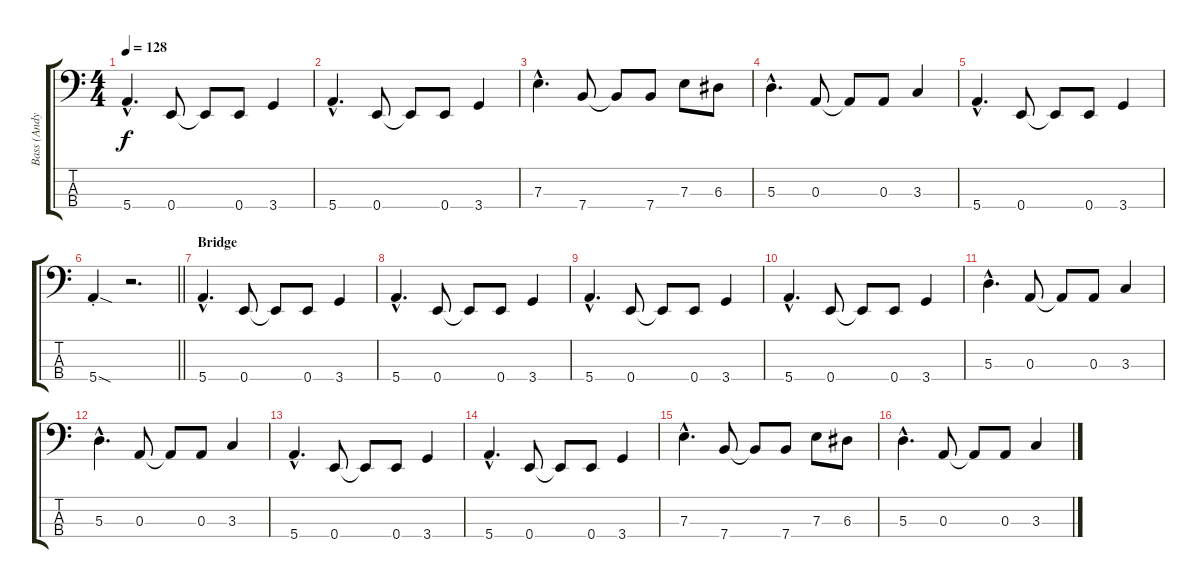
\track ("Bass (Andy)" "Bass (Andy") {instrument electricbassfinger}
\staff {score tabs}
\tuning (G2 D2 A1 E1) {hide}
\ts (4 4)
\tempo 128
\clef f4
\ks c
5.4{hac}.4{d dy f} 0.4.8 0.4{t}.8 0.4.8 3.4.4 |
5.4{hac}.4{d} 0.4.8 0.4{t}.8 0.4.8 3.4.4 |
7.3{hac}.4{d} 7.4.8 7.4{t}.8 7.4.8 7.3.8 6.3.8 |
5.3{hac}.4{d} 0.3.8 0.3{t}.8 0.3.8 3.3.4 |
5.4{hac}.4{d} 0.4.8 0.4{t}.8 0.4.8 3.4.4 |
\barLineRight lightlight
5.4{sod st}.4 r.2{d} |
\section ("" "Bridge")
5.4{hac}.4{d} 0.4.8 0.4{t}.8 0.4.8 3.4.4 |
5.4{hac}.4{d} 0.4.8 0.4{t}.8 0.4.8 3.4.4 |
5.4{hac}.4{d} 0.4.8 0.4{t}.8 0.4.8 3.4.4 |
5.4{hac}.4{d} 0.4.8 0.4{t}.8 0.4.8 3.4.4 |
5.3{hac}.4{d} 0.3.8 0.3{t}.8 0.3.8 3.3.4 |
5.3{hac}.4{d} 0.3.8 0.3{t}.8 0.3.8 3.3.4 |
5.4{hac}.4{d} 0.4.8 0.4{t}.8 0.4.8 3.4.4 |
5.4{hac}.4{d} 0.4.8 0.4{t}.8 0.4.8 3.4.4 |
7.3{hac}.4{d} 7.4.8 7.4{t}.8 7.4.8 7.3.8 6.3.8 |
5.3{hac}.4{d} 0.3.8 0.3{t}.8 0.3.8 3.3.4
